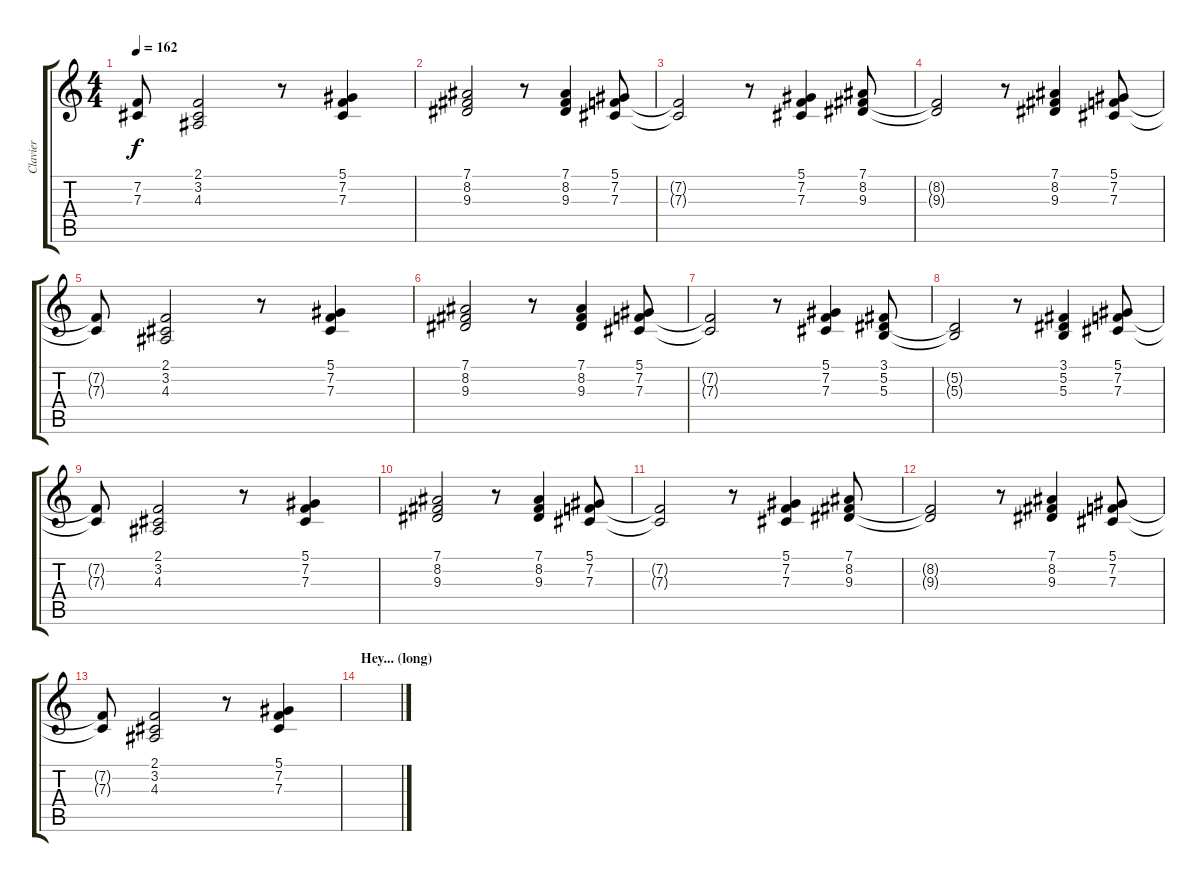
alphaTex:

\track ("Clavier" "Clavier") {instrument stringensemble1}
\staff {score tabs}
\tuning (Eb4 Bb3 Gb3 Db3 Ab2 Eb2) {hide}
\ts (4 4)
\tempo 162
\clef g2
\ks c
(7.2{t} 7.3{t}).8{dy f} (2.1 3.2 4.3).2 r.8 (5.1 7.2 7.3).4 |
(7.1 8.2 9.3).2 r.8 (7.1 8.2 9.3).4 (5.1 7.2 7.3).8 |
(7.2{t} 7.3{t}).2 r.8 (5.1 7.2 7.3).4 (7.1 8.2 9.3).8 |
(8.2{t} 9.3{t}).2 r.8 (7.1 8.2 9.3).4 (5.1 7.2 7.3).8 |
(7.2{t} 7.3{t}).8 (2.1 3.2 4.3).2 r.8 (5.1 7.2 7.3).4 |
(7.1 8.2 9.3).2 r.8 (7.1 8.2 9.3).4 (5.1 7.2 7.3).8 |
(7.2{t} 7.3{t}).2 r.8 (5.1 7.2 7.3).4 (3.1 5.2 5.3).8 |
(5.2{t} 5.3{t}).2 r.8 (3.1 5.2 5.3).4 (5.1 7.2 7.3).8 |
(7.2{t} 7.3{t}).8 (2.1 3.2 4.3).2 r.8 (5.1 7.2 7.3).4 |
(7.1 8.2 9.3).2 r.8 (7.1 8.2 9.3).4 (5.1 7.2 7.3).8 |
(7.2{t} 7.3{t}).2 r.8 (5.1 7.2 7.3).4 (7.1 8.2 9.3).8 |
(8.2{t} 9.3{t}).2 r.8 (7.1 8.2 9.3).4 (5.1 7.2 7.3).8 |
(7.2{t} 7.3{t}).8 (2.1 3.2 4.3).2 r.8 (5.1 7.2 7.3).4 |
\section ("" "Hey... (long)")
